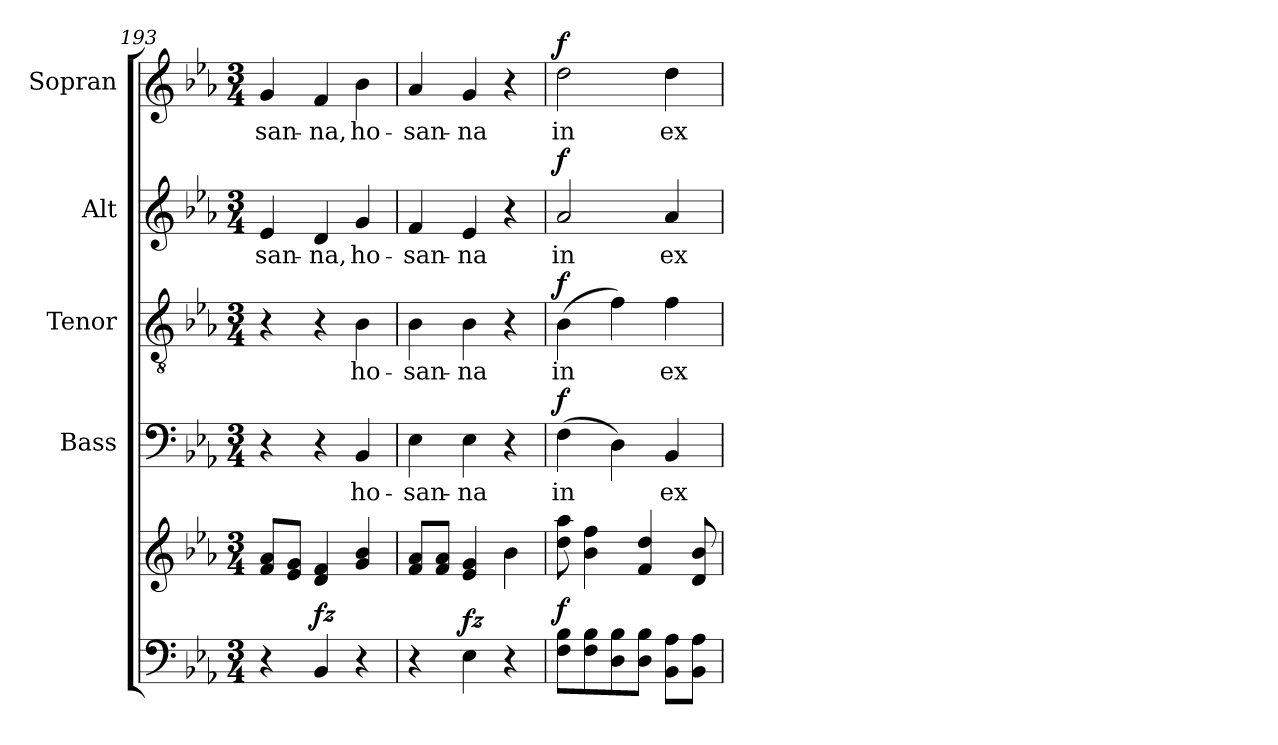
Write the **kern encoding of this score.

**kern	**kern	**dynam	**kern	**text	**dynam	**kern	**text	**dynam	**kern	**text	**dynam	**kern	**text	**dynam
*part5	*part5	*part5	*part4	*part4	*part4	*part3	*part3	*part3	*part2	*part2	*part2	*part1	*part1	*part1
*staff6	*staff5	*staff5/6	*staff4	*staff4	*staff4	*staff3	*staff3	*staff3	*staff2	*staff2	*staff2	*staff1	*staff1	*staff1
*	*	*	*I"Bass	*	*	*I"Tenor	*	*	*I"Alt	*	*	*I"Sopran	*	*
*	*	*	*I'B.	*	*	*I'T.	*	*	*I'A.	*	*	*I'S.	*	*
*clefF4	*clefG2	*	*clefF4	*	*	*clefGv2	*	*	*clefG2	*	*	*clefG2	*	*
*k[b-e-a-]	*k[b-e-a-]	*	*k[b-e-a-]	*	*	*k[b-e-a-]	*	*	*k[b-e-a-]	*	*	*k[b-e-a-]	*	*
*E-:	*E-:	*	*E-:	*	*	*E-:	*	*	*E-:	*	*	*E-:	*	*
*M3/4	*M3/4	*	*M3/4	*	*	*M3/4	*	*	*M3/4	*	*	*M3/4	*	*
=193	=193	=193	=193	=193	=193	=193	=193	=193	=193	=193	=193	=193	=193	=193
!	!	!	!	!	!	!	!	!	!	!LO:LY:b	!	!	!LO:LY:b	!
4r	8f/ 8a-/L	.	4r	.	.	4r	.	.	4e-/	-san-	.	4g/	-san-	.
.	8e-/ 8g/J	.	.	.	.	.	.	.	.	.	.	.	.	.
!	!	!LO:DY:a=2	!	!	!	!	!	!	!	!LO:LY:b	!	!	!LO:LY:b	!
4BB-/	4d/ 4f/	fz	4r	.	.	4r	.	.	4d/	-na,	.	4f/	-na,	.
!	!	!	!	!LO:LY:b	!	!	!LO:LY:b	!	!	!LO:LY:b	!	!	!LO:LY:b	!
4r	4g/ 4b-/	.	4BB-/	ho-	.	4B-\	ho-	.	4g/	ho-	.	4b-\	ho-	.
!!LO:LB:g=z
=194	=194	=194	=194	=194	=194	=194	=194	=194	=194	=194	=194	=194	=194	=194
!	!	!	!	!LO:LY:b	!	!	!LO:LY:b	!	!	!LO:LY:b	!	!	!LO:LY:b	!
4r	8f/ 8a-/L	.	4E-\	-san-	.	4B-\	-san-	.	4f/	-san-	.	4a-/	-san-	.
.	8f/ 8a-/J	.	.	.	.	.	.	.	.	.	.	.	.	.
!	!	!LO:DY:a=2	!	!LO:LY:b	!	!	!LO:LY:b	!	!	!LO:LY:b	!	!	!LO:LY:b	!
4E-\	4e-/ 4g/	fz	4E-\	-na	.	4B-\	-na	.	4e-/	-na	.	4g/	-na	.
4r	4b-\	.	4r	.	.	4r	.	.	4r	.	.	4r	.	.
=195	=195	=195	=195	=195	=195	=195	=195	=195	=195	=195	=195	=195	=195	=195
!	!	!LO:DY:a=2	!	!LO:LY:b	!LO:DY:a	!	!LO:LY:b	!LO:DY:a	!	!LO:LY:b	!LO:DY:a	!	!LO:LY:b	!LO:DY:a
8F\ 8B-\L	8dd\ 8aa-\	f	(>4F\	in	f	(>4B-\	in	f	2a-/	in	f	2dd\	in	f
8F\ 8B-\	4b-\ 4ff\	.	.	.	.	.	.	.	.	.	.	.	.	.
8D\ 8B-\	.	.	4D\)	.	.	4f\)	.	.	.	.	.	.	.	.
8D\ 8B-\J	4f/ 4dd/	.	.	.	.	.	.	.	.	.	.	.	.	.
!	!	!	!	!LO:LY:b	!	!	!LO:LY:b	!	!	!LO:LY:b	!	!	!LO:LY:b	!
8BB-\ 8A-\L	.	.	4BB-/	ex-	.	4f\	ex-	.	4a-/	ex-	.	4dd\	ex-	.
8BB-\ 8A-\J	8d/ 8b-/	.	.	.	.	.	.	.	.	.	.	.	.	.
=	=	=	=	=	=	=	=	=	=	=	=	=	=	=
*-	*-	*-	*-	*-	*-	*-	*-	*-	*-	*-	*-	*-	*-	*-
